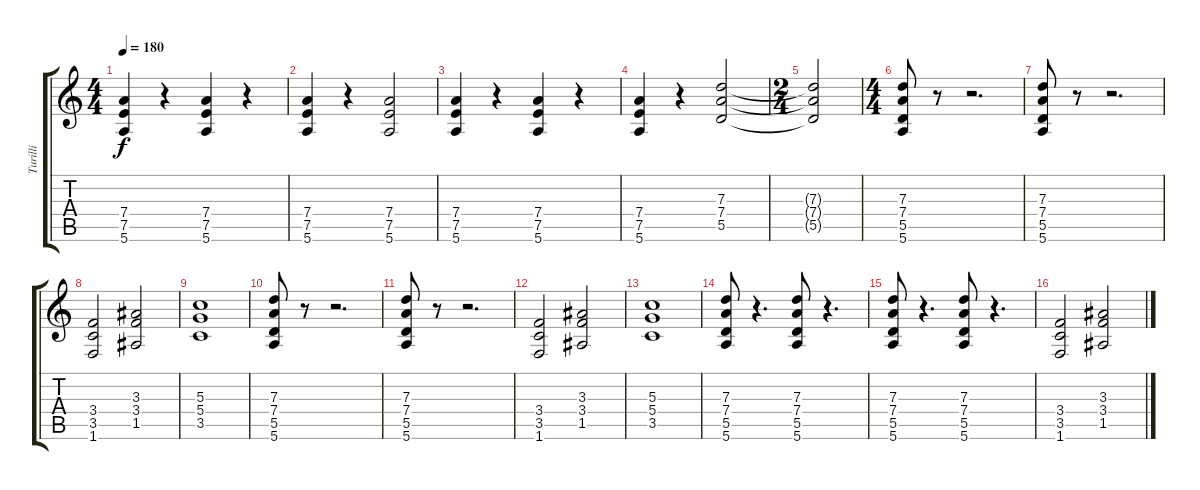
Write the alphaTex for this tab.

\track ("Turilli" "Turilli") {instrument distortionguitar}
\staff {score tabs}
\tuning (E4 B3 G3 D3 A2 E2) {hide}
\ts (4 4)
\tempo 180
\clef g2
\ks c
(7.4 7.5 5.6).4{dy f} r.4 (7.4 7.5 5.6).4 r.4 |
(7.4 7.5 5.6).4 r.4 (7.4 7.5 5.6).2 |
(7.4 7.5 5.6).4 r.4 (7.4 7.5 5.6).4 r.4 |
(7.4 7.5 5.6).4 r.4 (7.3 7.4 5.5).2 |
\ts (2 4)
(7.3{t} 7.4{t} 5.5{t}).2 |
\ts (4 4)
(7.3 7.4 5.5 5.6).8 r.8 r.2{d} |
(7.3 7.4 5.5 5.6).8 r.8 r.2{d} |
(3.4 3.5 1.6).2 (3.3 3.4 1.5).2 |
(5.3 5.4 3.5).1 |
(7.3 7.4 5.5 5.6).8 r.8 r.2{d} |
(7.3 7.4 5.5 5.6).8 r.8 r.2{d} |
(3.4 3.5 1.6).2 (3.3 3.4 1.5).2 |
(5.3 5.4 3.5).1 |
(7.3 7.4 5.5 5.6).8 r.4{d} (7.3 7.4 5.5 5.6).8 r.4{d} |
(7.3 7.4 5.5 5.6).8 r.4{d} (7.3 7.4 5.5 5.6).8 r.4{d} |
(3.4 3.5 1.6).2 (3.3 3.4 1.5).2
